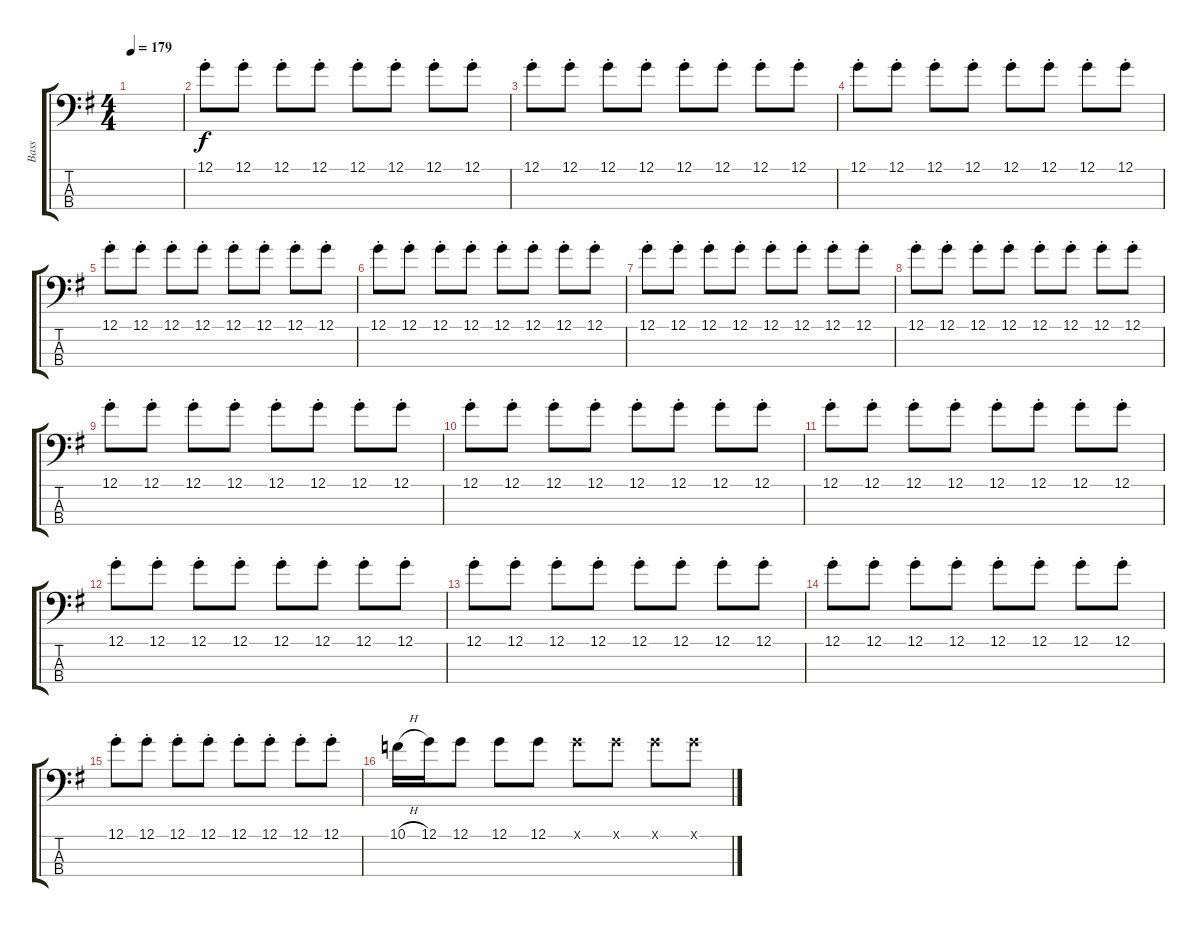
\track ("Bass" "Bass") {instrument electricbassfinger}
\staff {score tabs}
\tuning (G2 D2 A1 E1) {hide}
\ts (4 4)
\tempo 179
\clef f4
\ks g
|
12.1{st}.8 12.1{st}.8 12.1{st}.8 12.1{st}.8 12.1{st}.8 12.1{st}.8 12.1{st}.8 12.1{st}.8 |
12.1{st}.8 12.1{st}.8 12.1{st}.8 12.1{st}.8 12.1{st}.8 12.1{st}.8 12.1{st}.8 12.1{st}.8 |
12.1{st}.8 12.1{st}.8 12.1{st}.8 12.1{st}.8 12.1{st}.8 12.1{st}.8 12.1{st}.8 12.1{st}.8 |
12.1{st}.8 12.1{st}.8 12.1{st}.8 12.1{st}.8 12.1{st}.8 12.1{st}.8 12.1{st}.8 12.1{st}.8 |
12.1{st}.8 12.1{st}.8 12.1{st}.8 12.1{st}.8 12.1{st}.8 12.1{st}.8 12.1{st}.8 12.1{st}.8 |
12.1{st}.8 12.1{st}.8 12.1{st}.8 12.1{st}.8 12.1{st}.8 12.1{st}.8 12.1{st}.8 12.1{st}.8 |
12.1{st}.8 12.1{st}.8 12.1{st}.8 12.1{st}.8 12.1{st}.8 12.1{st}.8 12.1{st}.8 12.1{st}.8 |
12.1{st}.8 12.1{st}.8 12.1{st}.8 12.1{st}.8 12.1{st}.8 12.1{st}.8 12.1{st}.8 12.1{st}.8 |
12.1{st}.8 12.1{st}.8 12.1{st}.8 12.1{st}.8 12.1{st}.8 12.1{st}.8 12.1{st}.8 12.1{st}.8 |
12.1{st}.8 12.1{st}.8 12.1{st}.8 12.1{st}.8 12.1{st}.8 12.1{st}.8 12.1{st}.8 12.1{st}.8 |
12.1{st}.8 12.1{st}.8 12.1{st}.8 12.1{st}.8 12.1{st}.8 12.1{st}.8 12.1{st}.8 12.1{st}.8 |
12.1{st}.8 12.1{st}.8 12.1{st}.8 12.1{st}.8 12.1{st}.8 12.1{st}.8 12.1{st}.8 12.1{st}.8 |
12.1{st}.8 12.1{st}.8 12.1{st}.8 12.1{st}.8 12.1{st}.8 12.1{st}.8 12.1{st}.8 12.1{st}.8 |
12.1{st}.8 12.1{st}.8 12.1{st}.8 12.1{st}.8 12.1{st}.8 12.1{st}.8 12.1{st}.8 12.1{st}.8 |
10.1{h}.16 12.1.16 12.1.8 12.1.8 12.1.8 12.1{x}.8 12.1{x}.8 12.1{x}.8 12.1{x}.8
